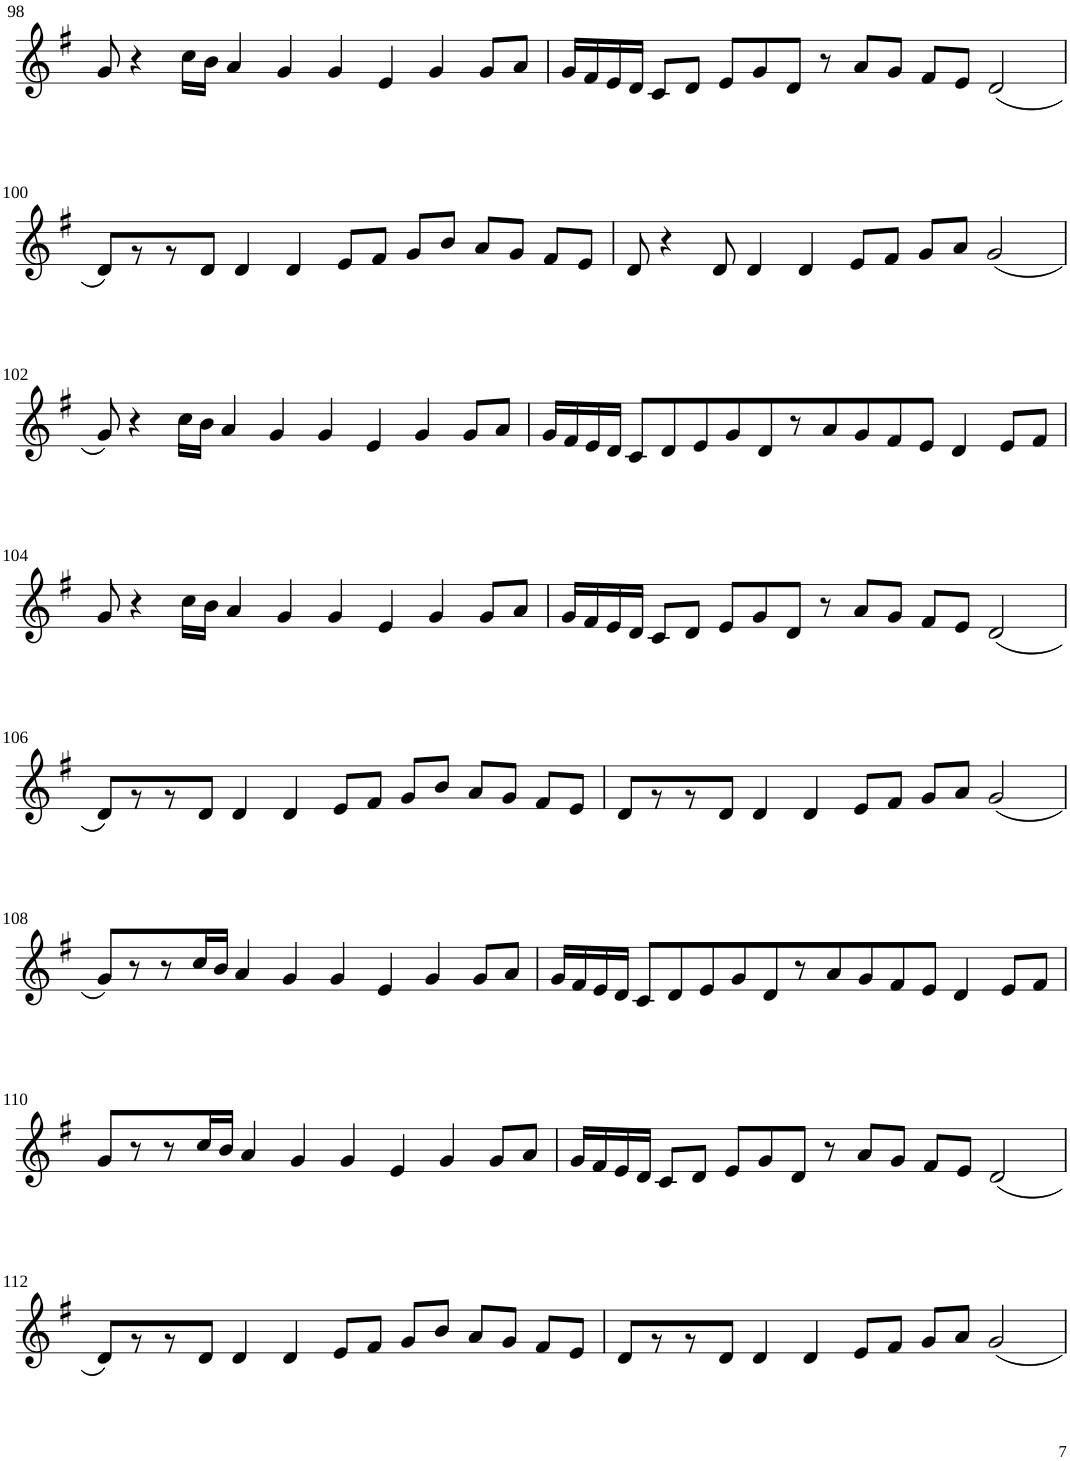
**kern
*part1
*staff1
*I"Violin
!!LO:PB:g=z
*clefG2
*k[f#]
*G:
*M8/4
=98
8g/
4r
16cc\LL
16b\JJ
4a/
4g/
4g/
4e/
4g/
8g/L
8a/J
=99
16g/LL
16f#/
16e/
16d/JJ
8c/L
8d/J
8e/L
8g/
8d/J
8r
8a/L
8g/J
8f#/L
8e/J
(2d/
!!LO:LB:g=z
=100
8d/L)
8r
8r
8d/J
4d/
4d/
8e/L
8f#/J
8g/L
8b/J
8a/L
8g/J
8f#/L
8e/J
=101
8d/
4r
8d/
4d/
4d/
8e/L
8f#/J
8g/L
8a/J
(2g/
!!LO:LB:g=z
=102
8g/)
4r
16cc\LL
16b\JJ
4a/
4g/
4g/
4e/
4g/
8g/L
8a/J
=103
16g/LL
16f#/
16e/
16d/JJ
8c/L
8d/
8e/
8g/
8d/
8r
8a/
8g/
8f#/
8e/J
4d/
8e/L
8f#/J
!!LO:LB:g=z
=104
8g/
4r
16cc\LL
16b\JJ
4a/
4g/
4g/
4e/
4g/
8g/L
8a/J
=105
16g/LL
16f#/
16e/
16d/JJ
8c/L
8d/J
8e/L
8g/
8d/J
8r
8a/L
8g/J
8f#/L
8e/J
(2d/
!!LO:LB:g=z
=106
8d/L)
8r
8r
8d/J
4d/
4d/
8e/L
8f#/J
8g/L
8b/J
8a/L
8g/J
8f#/L
8e/J
=107
8d/L
8r
8r
8d/J
4d/
4d/
8e/L
8f#/J
8g/L
8a/J
(2g/
!!LO:LB:g=z
=108
8g/L)
8r
8r
16cc/L
16b/JJ
4a/
4g/
4g/
4e/
4g/
8g/L
8a/J
=109
16g/LL
16f#/
16e/
16d/JJ
8c/L
8d/
8e/
8g/
8d/
8r
8a/
8g/
8f#/
8e/J
4d/
8e/L
8f#/J
!!LO:LB:g=z
=110
8g/L
8r
8r
16cc/L
16b/JJ
4a/
4g/
4g/
4e/
4g/
8g/L
8a/J
=111
16g/LL
16f#/
16e/
16d/JJ
8c/L
8d/J
8e/L
8g/
8d/J
8r
8a/L
8g/J
8f#/L
8e/J
(2d/
!!LO:LB:g=z
=112
8d/L)
8r
8r
8d/J
4d/
4d/
8e/L
8f#/J
8g/L
8b/J
8a/L
8g/J
8f#/L
8e/J
=113
8d/L
8r
8r
8d/J
4d/
4d/
8e/L
8f#/J
8g/L
8a/J
2g/
=
*-
